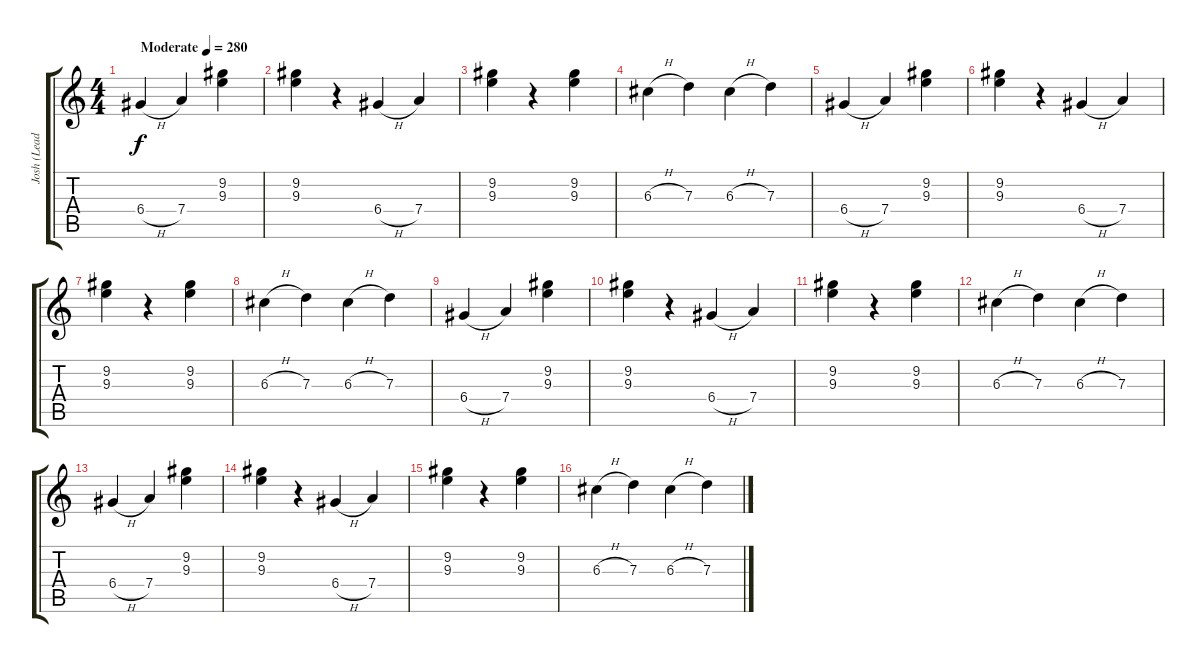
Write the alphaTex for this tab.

\track ("Josh (Lead)" "Josh (Lead") {instrument distortionguitar}
\staff {score tabs}
\tuning (E4 B3 G3 D3 A2 E2) {hide}
\ts (4 4)
\tempo (280 "Moderate")
\clef g2
\ks c
6.4{h}.4{dy f instrument distortionguitar} 7.4.4 (9.2 9.3).4 |
(9.2 9.3).4 r.4 6.4{h}.4 7.4.4 |
(9.2 9.3).4 r.4 (9.2 9.3).4 |
6.3{h}.4 7.3.4 6.3{h}.4 7.3.4 |
6.4{h}.4 7.4.4 (9.2 9.3).4 |
(9.2 9.3).4 r.4 6.4{h}.4 7.4.4 |
(9.2 9.3).4 r.4 (9.2 9.3).4 |
6.3{h}.4 7.3.4 6.3{h}.4 7.3.4 |
6.4{h}.4 7.4.4 (9.2 9.3).4 |
(9.2 9.3).4 r.4 6.4{h}.4 7.4.4 |
(9.2 9.3).4 r.4 (9.2 9.3).4 |
6.3{h}.4 7.3.4 6.3{h}.4 7.3.4 |
6.4{h}.4 7.4.4 (9.2 9.3).4 |
(9.2 9.3).4 r.4 6.4{h}.4 7.4.4 |
(9.2 9.3).4 r.4 (9.2 9.3).4 |
6.3{h}.4 7.3.4 6.3{h}.4 7.3.4
